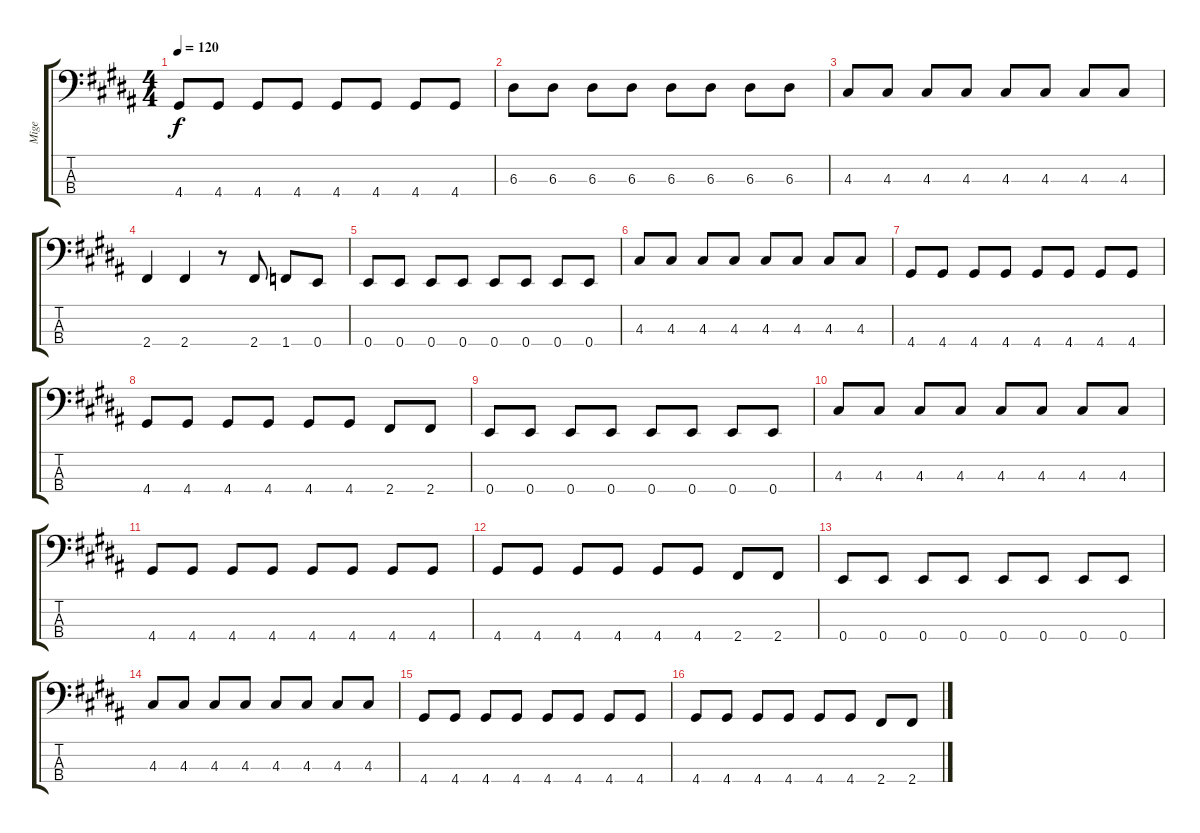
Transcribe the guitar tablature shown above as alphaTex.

\track ("Mige" "Mige") {instrument electricbassfinger}
\staff {score tabs}
\tuning (G2 D2 A1 E1) {hide}
\ts (4 4)
\tempo 120
\clef f4
\ks b
4.4.8{dy f} 4.4.8 4.4.8 4.4.8 4.4.8 4.4.8 4.4.8 4.4.8 |
6.3.8 6.3.8 6.3.8 6.3.8 6.3.8 6.3.8 6.3.8 6.3.8 |
4.3.8 4.3.8 4.3.8 4.3.8 4.3.8 4.3.8 4.3.8 4.3.8 |
2.4.4 2.4.4 r.8 2.4.8 1.4.8 0.4.8 |
0.4.8 0.4.8 0.4.8 0.4.8 0.4.8 0.4.8 0.4.8 0.4.8 |
4.3.8 4.3.8 4.3.8 4.3.8 4.3.8 4.3.8 4.3.8 4.3.8 |
4.4.8 4.4.8 4.4.8 4.4.8 4.4.8 4.4.8 4.4.8 4.4.8 |
4.4.8 4.4.8 4.4.8 4.4.8 4.4.8 4.4.8 2.4.8 2.4.8 |
0.4.8 0.4.8 0.4.8 0.4.8 0.4.8 0.4.8 0.4.8 0.4.8 |
4.3.8 4.3.8 4.3.8 4.3.8 4.3.8 4.3.8 4.3.8 4.3.8 |
4.4.8 4.4.8 4.4.8 4.4.8 4.4.8 4.4.8 4.4.8 4.4.8 |
4.4.8 4.4.8 4.4.8 4.4.8 4.4.8 4.4.8 2.4.8 2.4.8 |
0.4.8 0.4.8 0.4.8 0.4.8 0.4.8 0.4.8 0.4.8 0.4.8 |
4.3.8 4.3.8 4.3.8 4.3.8 4.3.8 4.3.8 4.3.8 4.3.8 |
4.4.8 4.4.8 4.4.8 4.4.8 4.4.8 4.4.8 4.4.8 4.4.8 |
4.4.8 4.4.8 4.4.8 4.4.8 4.4.8 4.4.8 2.4.8 2.4.8
